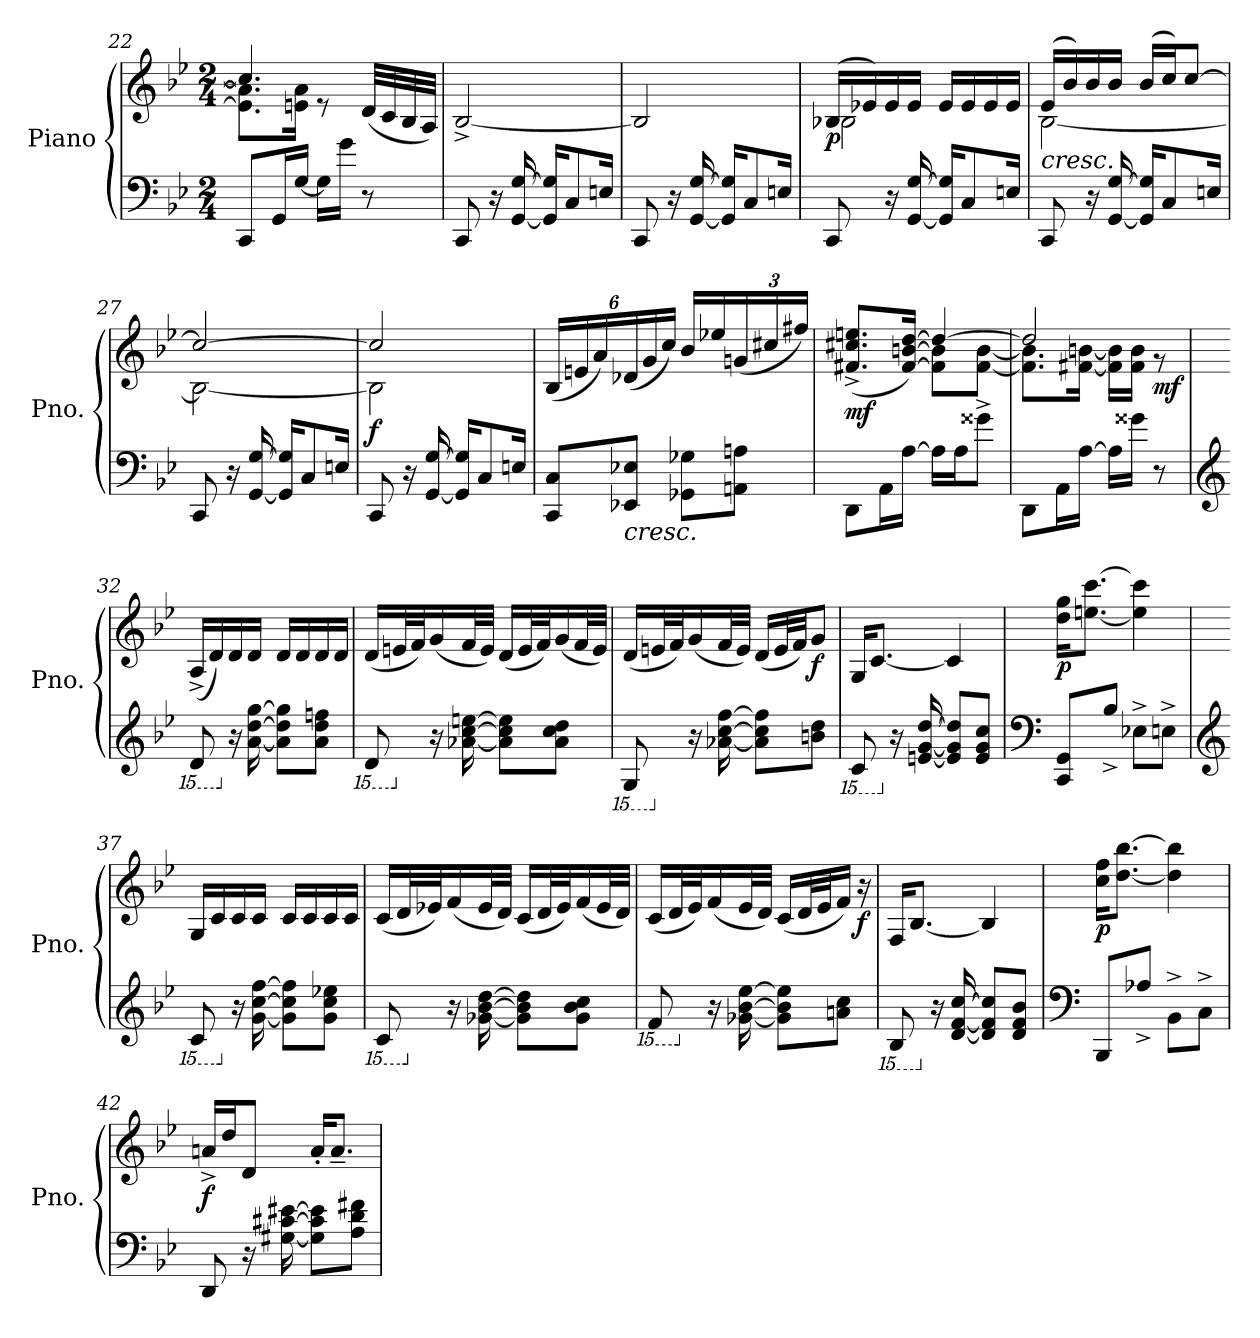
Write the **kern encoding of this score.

**kern	**kern	**dynam
*part1	*part1	*part1
*staff2	*staff1	*staff1/2
*I"Piano	*	*
*I'Pno.	*	*
!!LO:LB:g=z
*clefF4	*clefG2	*
*k[b-e-]	*k[b-e-]	*
*M2/4	*M2/4	*
=22	=22	=22
*	*^	*
8CC/L	4.cc/]	8.e\] 8.a\]L	.
16GG/L	.	.	.
[16G/JJ	.	16en\ 16a\Jk	.
16G\LL]	.	8r	.
16g\JJ	.	.	.
8r	8ryy	(<32d/LLL	.
.	.	32c/	.
.	.	32B-/	.
.	.	32A/JJJ)	.
=23	=23	=23	=23
!	!LO:TX:b:i:t=dim.	!	!
*	*v	*v	*
8CC/	[2B-^/	.
16r	.	.
[16GG/ [16G/	.	.
16GG/] 16G/]KL	.	.
8C/	.	.
16En/Jk	.	.
=24	=24	=24
8CC/	2B-/]	.
16r	.	.
[16GG/ [16G/	.	.
16GG/] 16G/]KL	.	.
8C/	.	.
16En/Jk	.	.
=25	=25	=25
*	*^	*
!	!	!	!LO:DY:b
8CC/	(>16B-X/LL	2B-\	p
.	16e-X/)	.	.
16r	16e-/	.	.
[16GG/ [16G/	16e-/JJ	.	.
16GG/] 16G/]KL	16e-/LL	.	.
8C/	16e-/	.	.
.	16e-/	.	.
16Eni/Jk	16e-/JJ	.	.
!!LO:LB:g=z	!!
=26	=26	=26	=26
!	!LO:TX:b:i:t=cresc.	!	!
8CC/	(>16e-/LL	[2B-\	.
.	16b-/)	.	.
16r	16b-/	.	.
[16GG/ [16G/	16b-/JJ	.	.
16GG/] 16G/]KL	(<16b-/LL	.	.
8C/	16cc/J)	.	.
.	[8cc/J	.	.
16En/Jk	.	.	.
=27	=27	=27	=27
8CC/	2cc/_	2B-\_	.
16r	.	.	.
[16GG/ [16G/	.	.	.
16GG/] 16G/]KL	.	.	.
8C/	.	.	.
16En/Jk	.	.	.
=28	=28	=28	=28
!	!	!	!LO:DY:b
8CC/	2cc/]	2B-\]	f
16r	.	.	.
[16GG/ [16G/	.	.	.
16GG/] 16G/]KL	.	.	.
8C/	.	.	.
16En/Jk	.	.	.
*	*v	*v	*
=29	=29	=29
*	*Xbrackettup	*
8CC/ 8C/L	(>24B-/LL	.
.	24en/	.
.	24a/)	.
!	!	!LO:HP:b=2
8EE-X/ 8E-X/J	(>24d-X/	<
.	24g/	.
.	24cc/JJ)	.
8GG-X\ 8G-X\L	16b-/LL	.
.	16ee-X/	.
8AAn\ 8An\J	(>24gn/	.
.	24cc#X/	.
.	24ff#X/JJ)	.
!!LO:LB:g=z
=30	=30	=30
*	*^	*
!	!	!	!LO:DY:b
8DD\L	(>8.f#X/^ 8.cc#X/^ 8.een/^L	4ryy	mf
16AA\L	.	.	.
[16A\JJ	[16f#/ [16bn/ [16dd/Jk)	.	.
16A\LL]	4dd/_	8f#\] 8b\]L	.
16A\J	.	.	.
8g##X^\J	.	[8f#\ [8b\J	.
=31	=31	=31	=31
8DD\L	2dd/]	8.f#\] 8.b\]L	.
16AA\L	.	.	.
[16A\JJ	.	[16f#X\ [16bn\Jk	.
16A\LL]	.	16f#\] 16b\]LL	.
16g##X\JJ	.	16f#\ 16b\JJ	.
!	!	!	!LO:DY:n=1:b
8r	.	8r	[ mf
*	*v	*v	*
=32	=32	=32
*clefG2	*	*
*15ba	*	*
8DD/	(<16A^/LL	.
.	16d/)	.
*X15ba	*	*
16r	16d/	.
[16a\ [16dd\ [16gg\	16d/JJ	.
8a\] 8dd\] 8gg\]L	16d/LL	.
.	16d/	.
8a\ 8dd\ 8ffn\J	16d/	.
.	16d/JJ	.
=33	=33	=33
*15ba	*	*
8DD/	(<16d/LL	.
.	32en/L	.
.	32f/J)	.
*X15ba	*	*
16r	(<16g/	.
[16a-X\ [16cc\ [16een\	32f/L	.
.	32e/JJJ)	.
8a-\] 8cc\] 8ee\]L	(<16d/LL	.
.	32e/L	.
.	32f/J)	.
8a-\ 8cc\ 8dd\J	(<16g/	.
.	32f/L	.
.	32e/JJJ)	.
!!LO:PB:g=z
=34	=34	=34
*15ba	*	*
8GGG/	(<16d/LL	.
.	32en/L	.
.	32f/J)	.
*X15ba	*	*
16r	(<16g/	.
[16a-X\ [16cc\ [16ff\	32f/L	.
.	32e/JJJ)	.
8a-\] 8cc\] 8ff\]L	(<16d/LL	.
.	32e/L	.
.	32f/JJ)	.
!	!	!LO:DY:b
8bn\ 8dd\J	8g/J	f
=35	=35	=35
*15ba	*	*
8CC/	16G/KL	.
.	[8.c/J	.
*X15ba	*	*
16r	.	.
[16en/ [16g/ [16dd/	.	.
8e/] 8g/] 8dd/]L	4c/]	.
8e/ 8g/ 8cc/J	.	.
=36	=36	=36
*clefF4	*	*
!	!	!LO:DY:b
8CC/ 8GG/L	16dd\ 16gg\KL	p
.	[8.een\ [8.ccc\J	.
8B-^/J	.	.
8E-X^\L	4ee\] 4ccc\]	.
8En^\J	.	.
=37	=37	=37
*clefG2	*	*
*15ba	*	*
8CC/	16G/LL	.
.	16c/	.
*X15ba	*	*
16r	16c/	.
[16g\ [16cc\ [16ff\	16c/JJ	.
8g\] 8cc\] 8ff\]L	16c/LL	.
.	16c/	.
8g\ 8cc\ 8ee-X\J	16c/	.
.	16c/JJ	.
!!LO:LB:g=z
=38	=38	=38
*15ba	*	*
8CC/	(<16c/LL	.
.	32d/L	.
.	32e-X/J)	.
*X15ba	*	*
16r	(<16f/	.
[16g-X\ [16b-\ [16dd\	32e-/L	.
.	32d/JJJ)	.
8g-\] 8b-\] 8dd\]L	(<16c/LL	.
.	32d/L	.
.	32e-/J)	.
8g-\ 8b-\ 8cc\J	(<16f/	.
.	32e-/L	.
.	32d/JJJ)	.
=39	=39	=39
*15ba	*	*
8FF/	(<16c/LL	.
.	32d/L	.
.	32e-/J)	.
*X15ba	*	*
16r	(<16f/	.
[16g-X\ [16b-\ [16ee-\	32e-/L	.
.	32d/JJJ)	.
8g-\] 8b-\] 8ee-\]L	(<16c/LL	.
.	32d/L	.
.	32e-/J	.
8an\ 8cc\J	16f/JJ)	.
!	!	!LO:DY:b
.	16r	f
=40	=40	=40
*15ba	*	*
8BBB-/	16F/KL	.
.	[8.B-/J	.
*X15ba	*	*
16r	.	.
[16d/ [16f/ [16cc/	.	.
8d/] 8f/] 8cc/]L	4B-/]	.
8d/ 8f/ 8b-/J	.	.
=41	=41	=41
*clefF4	*	*
!	!	!LO:DY:b
8BBB-/L	16cc\ 16ff\KL	p
.	[8.dd\ [8.bb-\J	.
8A-X^/J	.	.
8BB-^\L	4dd\] 4bb-\]	.
8C^\J	.	.
!!LO:LB:g=z
=42	=42	=42
!	!	!LO:DY:b
8DD/	16ani^/LL	f
.	16dd/J	.
16r	8d/J	.
[16G#X\ [16c#X\ [16e#X\	.	.
8G#\] 8c#\] 8e#\]L	16a'/KL	.
.	8.a~/J	.
8A\ 8d\ 8f#X\J	.	.
=	=	=
*-	*-	*-
